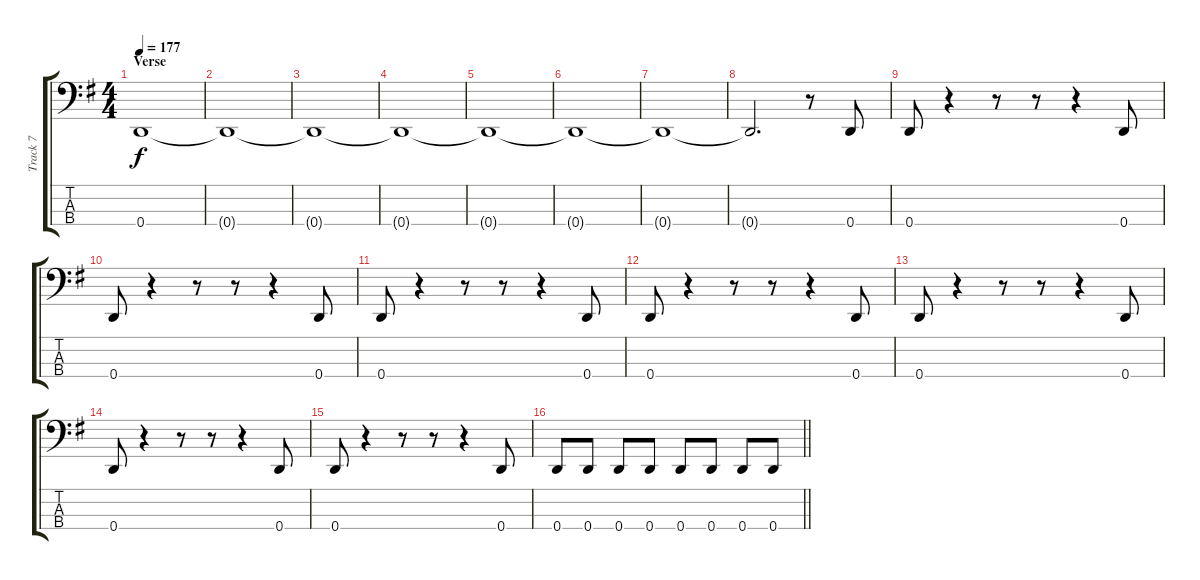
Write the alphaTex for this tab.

\track ("Track 7" "Track 7") {instrument electricbasspick}
\staff {score tabs}
\tuning (G2 D2 A1 D1) {hide}
\ts (4 4)
\section ("" "Verse")
\tempo 177
\clef f4
\ks g
0.4.1{dy f} |
0.4{t}.1 |
0.4{t}.1 |
0.4{t}.1 |
0.4{t}.1 |
0.4{t}.1 |
0.4{t}.1 |
0.4{t}.2{d} r.8 0.4.8 |
0.4.8 r.4 r.8 r.8 r.4 0.4.8 |
0.4.8 r.4 r.8 r.8 r.4 0.4.8 |
0.4.8 r.4 r.8 r.8 r.4 0.4.8 |
0.4.8 r.4 r.8 r.8 r.4 0.4.8 |
0.4.8 r.4 r.8 r.8 r.4 0.4.8 |
0.4.8 r.4 r.8 r.8 r.4 0.4.8 |
0.4.8 r.4 r.8 r.8 r.4 0.4.8 |
\barLineRight lightlight
0.4.8 0.4.8 0.4.8 0.4.8 0.4.8 0.4.8 0.4.8 0.4.8
